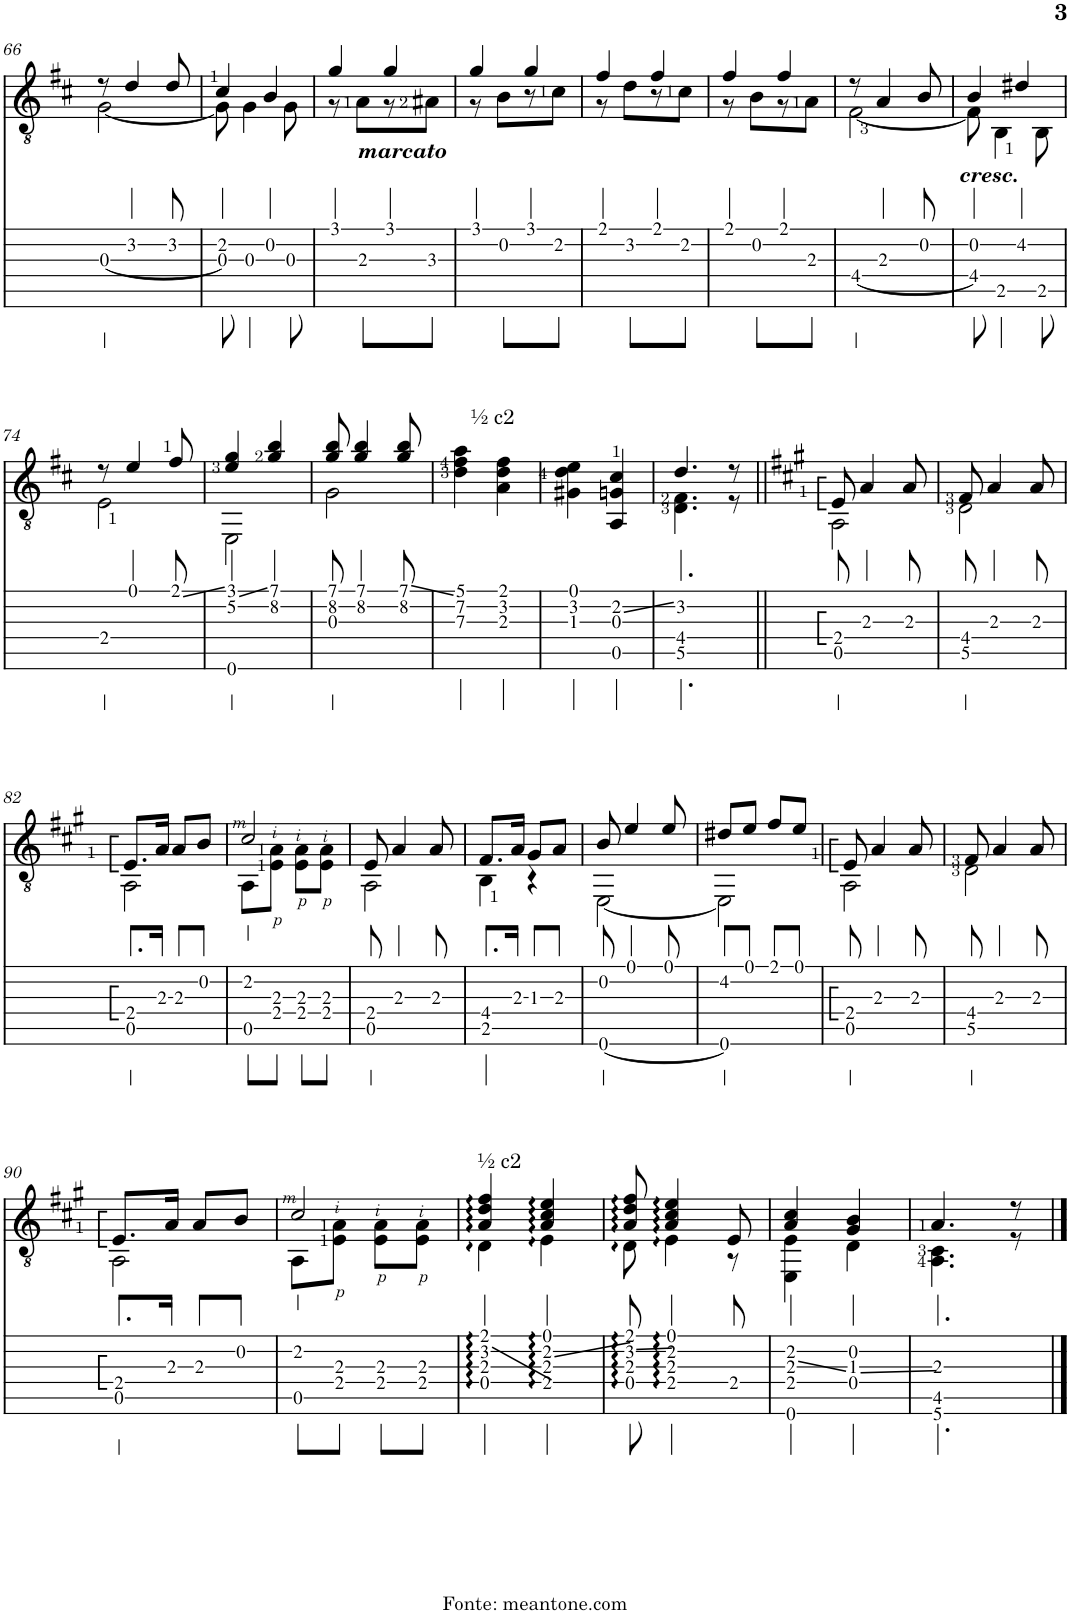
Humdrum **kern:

**kern	**kern
*part2	*part1
*staff2	*staff1
*I"Chitarra classica (Intavolatura)	*I"Chitarra classica
!!LO:PB:g=z
*	*clefGv2
*k[f#c#]	*k[f#c#]
*M2/4	*M2/4
=66	=66
*^	*^
8r	[2G\	8r	[2G\
4d/	.	4d/	.
8d/	.	8d/	.
=67	=67	=67	=67
4c#/	8G\]	4c#/	8G\]
.	4G\	.	4G\
4B/	.	4B/	.
.	8G\	.	8G\
=68	=68	=68	=68
4g/	8r	4g/	8r
!	!	!	!LO:TX:b:Bi:t=marcato
.	8A\L	.	8A\L
4g/	8r	4g/	8r
.	8A#X\J	.	8A#X\J
=69	=69	=69	=69
4g/	8r	4g/	8r
.	8B\L	.	8B\L
4g/	8r	4g/	8r
.	8c#\J	.	8c#\J
=70	=70	=70	=70
4f#/	8r	4f#/	8r
.	8d\L	.	8d\L
4f#/	8r	4f#/	8r
.	8c#\J	.	8c#\J
=71	=71	=71	=71
4f#/	8r	4f#/	8r
.	8B\L	.	8B\L
4f#/	8r	4f#/	8r
.	8A\J	.	8A\J
=72	=72	=72	=72
8r	[2F#\	8r	[2F#\
4A/	.	4A/	.
8B/	.	8B/	.
=73	=73	=73	=73
!	!	!LO:TX:b:Bi:t=cresc.	!
4B/	8F#\]	4B/	8F#\]
.	4BB\	.	4BB\
4d#X/	.	4d#X/	.
.	8BB\	.	8BB\
!!LO:LB:g=z	!!
=74	=74	=74	=74
8r	2E\	8r	2E\
4e/	.	4e/	.
8f#/	.	8f#/	.
=75	=75	=75	=75
4e/ 4g/	2EE\	4e/ 4g/	2EE\
4g/ 4b/	.	4g/ 4b/	.
=76	=76	=76	=76
8g/ 8b/	2G\	8g/ 8b/	2G\
4g/ 4b/	.	4g/ 4b/	.
8g/ 8b/	.	8g/ 8b/	.
*v	*v	*	*
*	*v	*v
=77	=77
4d\ 4f#\ 4a\	4d\ 4f#\ 4a\
!	!LO:TX:a:t=½ c2
4A\ 4d\ 4f#\	4A\ 4d\ 4f#\
=78	=78
4G#X\ 4d\ 4e\	4G#X\ 4d\ 4e\
4AA\ 4Gn\ 4c#\	4AA/ 4Gn/ 4c#/
=79	=79
*^	*^
4.d/	4.D\ 4.F#\	4.d/	4.D\ 4.F#\
8r	8r	8r	8r
=80||	=80||	=80||	=80||
*k[f#c#g#]	*	*k[f#c#g#]	*
8E/	2AA\	8E/	2AA\
4A/	.	4A/	.
8A/	.	8A/	.
=81	=81	=81	=81
8F#/	2D\	8F#/	2D\
4A/	.	4A/	.
8A/	.	8A/	.
!!LO:LB:g=z	!!
=82	=82	=82	=82
8.E/L	2AA\	8.E/L	2AA\
16A/Jk	.	16A/Jk	.
8A/L	.	8A/L	.
8B/J	.	8B/J	.
=83	=83	=83	=83
2c#/	8AA\L	2c#/	8AA\L
.	8E\ 8A\J	.	8E\ 8A\J
.	8E\ 8A\L	.	8E\ 8A\L
.	8E\ 8A\J	.	8E\ 8A\J
=84	=84	=84	=84
8E/	2AA\	8E/	2AA\
4A/	.	4A/	.
8A/	.	8A/	.
=85	=85	=85	=85
8.F#/L	4BB\	8.F#/L	4BB\
16A/Jk	.	16A/Jk	.
8G#/L	4r	8G#/L	4r
8A/J	.	8A/J	.
=86	=86	=86	=86
8B/	[2EE\	8B/	[2EE\
4e/	.	4e/	.
8e/	.	8e/	.
=87	=87	=87	=87
8d#X/L	2EE\]	8d#X/L	2EE\]
8e/J	.	8e/J	.
8f#/L	.	8f#/L	.
8e/J	.	8e/J	.
=88	=88	=88	=88
8E/	2AA\	8E/	2AA\
4A/	.	4A/	.
8A/	.	8A/	.
=89	=89	=89	=89
8F#/	2D\	8F#/	2D\
4A/	.	4A/	.
8A/	.	8A/	.
!!LO:LB:g=z	!!
=90	=90	=90	=90
8.E/L	2AA\	8.E/L	2AA\
16A/Jk	.	16A/Jk	.
8A/L	.	8A/L	.
8B/J	.	8B/J	.
=91	=91	=91	=91
2c#/	8AA\L	2c#/	8AA\L
.	8E\ 8A\J	.	8E\ 8A\J
.	8E\ 8A\L	.	8E\ 8A\L
.	8E\ 8A\J	.	8E\ 8A\J
=92	=92	=92	=92
!	!	!LO:TX:a:t=½ c2	!
4A/ 4d/ 4f#/	4D\	4A/ 4d/ 4f#/	4D\
4A/ 4c#/ 4e/	4E\	4A/ 4c#/ 4e/	4E\
=93	=93	=93	=93
*	*^	*	*
8A/ 8d/ 8f#/	8D\	8r	8A/ 8d/ 8f#/	8D\
4A/ 4c#/ 4e/	4E\	4.r	4A/ 4c#/ 4e/	4E\
8E/	8r	.	8E/	8r
*	*v	*v	*	*
=94	=94	=94	=94
4A/ 4c#/	4EE\ 4E\	4A/ 4c#/	4EE\ 4E\
4G#/ 4B/	4D\	4G#/ 4B/	4D\
=95	=95	=95	=95
4.A/	4.AA\ 4.C#\	4.A/	4.AA\ 4.C#\
8r	8r	8r	8r
*v	*v	*	*
*	*v	*v
==	==
*-	*-
